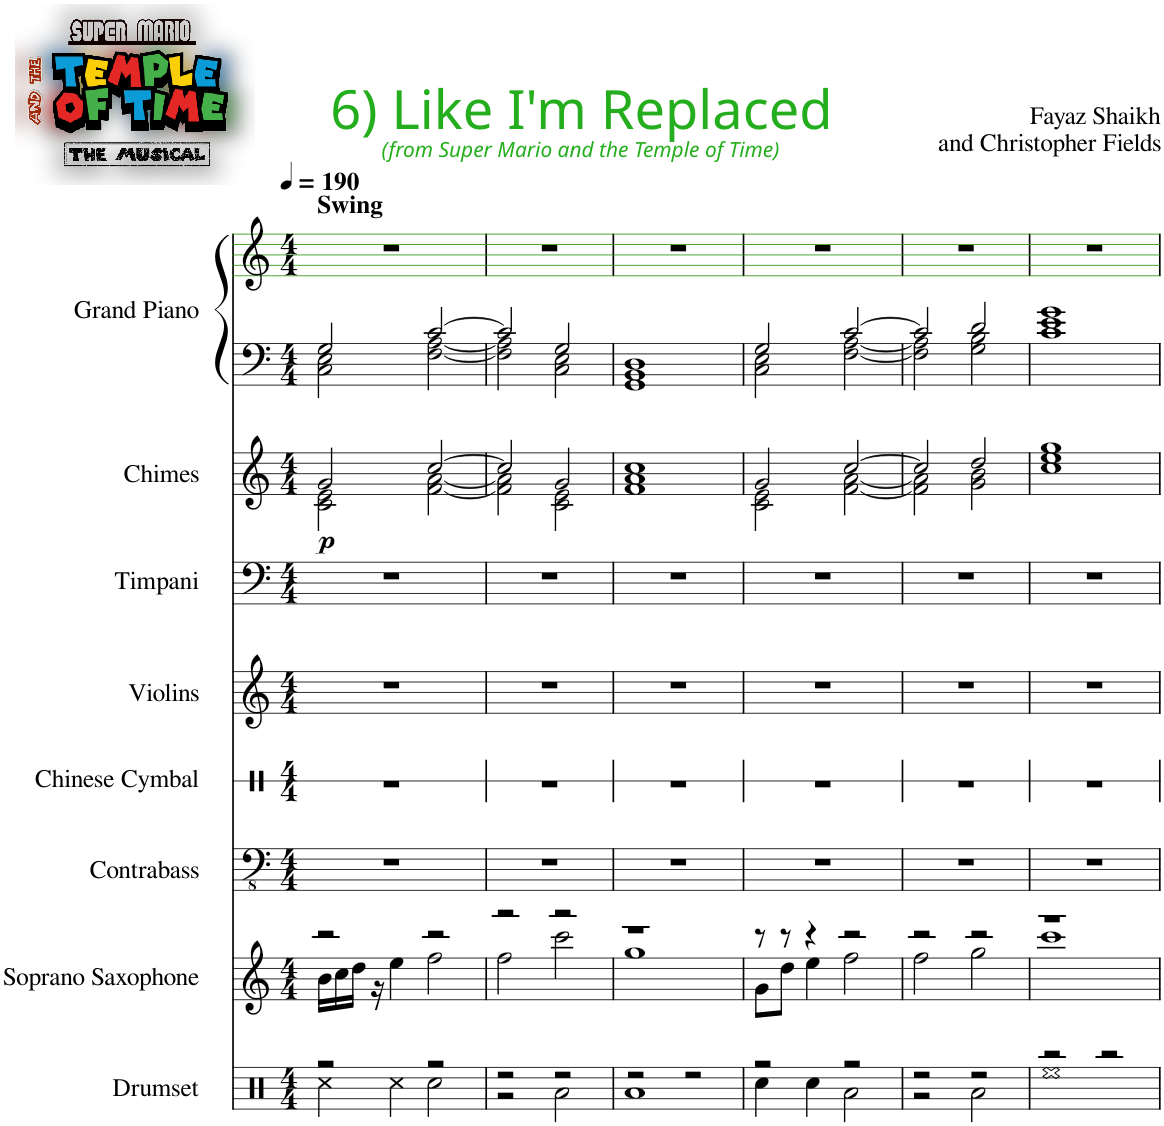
**kern	**kern	**kern	**kern	**kern	**kern	**kern	**dynam	**kern	**kern
*part8	*part7	*part6	*part5	*part4	*part3	*part2	*part2	*part1	*part1
*staff9	*staff8	*staff7	*staff6	*staff5	*staff4	*staff3	*staff3	*staff2	*staff1
*I"Drumset	*I"Soprano Saxophone	*I"Contrabass	*I"Chinese Cymbal	*I"Violins	*I"Timpani	*I"Chimes	*	*I"Grand Piano	*
*I'D. Set	*I'S. Sax.	*I'Cb.	*I'Ch. Cym.	*I'Vlns.	*I'Timp.	*I'Cme.	*	*I'Pno.	*
*	*	*	*stria1	*	*	*	*	*	*stria5
*clefX	*clefG2	*clefFv4	*clefX	*clefG2	*clefF4	*clefG2	*	*clefF4	*clefG2
*	*ITrd1c2	*ITrd7c12	*	*	*	*	*	*	*
*k[]	*k[]	*k[]	*k[]	*k[]	*k[]	*k[]	*	*k[]	*k[]
*M4/4	*M4/4	*M4/4	*M4/4	*M4/4	*M4/4	*M4/4	*	*M4/4	*M4/4
*MM190	*MM190	*MM190	*MM190	*MM190	*MM190	*MM190	*	*MM190	*MM190
=1	=1	=1	=1	=1	=1	=1	=1	=1	=1
*^	*^	*	*	*	*	*^	*	*^	*
!	!	!	!	!	!	!	!	!	!	!	!	!	!LO:TX:a:B:t=Swing
!	!	!	!	!	!	!	!	!	!	!LO:DY:b	!	!	!
2r	4Rcc\	2r	16b\LL	1r	1r	1r	1r	2g/	2c\ 2e\	p	2G/	2C\ 2E\	1r
.	.	.	16cc\	.	.	.	.	.	.	.	.	.	.
.	.	.	16dd\JJ	.	.	.	.	.	.	.	.	.	.
.	.	.	16r	.	.	.	.	.	.	.	.	.	.
.	4Rcc\	.	4ee\	.	.	.	.	.	.	.	.	.	.
2r	2Rcc\	2r	2ff\	.	.	.	.	[2cc/	[2f\ [2a\	.	[2c/	[2F\ [2A\	.
=2	=2	=2	=2	=2	=2	=2	=2	=2	=2	=2	=2	=2	=2
2r	2r	2r	2ff\	1r	1r	1r	1r	2cc/]	2f\] 2a\]	.	2c/]	2F\] 2A\]	1r
2r	2Ra\	2r	2ccc\	.	.	.	.	2g/	2c\ 2e\	.	2G/	2C\ 2E\	.
=3	=3	=3	=3	=3	=3	=3	=3	=3	=3	=3	=3	=3	=3
2r	1Ra	1r	1gg	1r	1r	1r	1r	1cc	1f 1a	.	1D	1GG 1BB	1r
2r	.	.	.	.	.	.	.	.	.	.	.	.	.
=4	=4	=4	=4	=4	=4	=4	=4	=4	=4	=4	=4	=4	=4
2r	4Rcc\	8r	8g\L	1r	1r	1r	1r	2g/	2c\ 2e\	.	2G/	2C\ 2E\	1r
.	.	8r	8dd\J	.	.	.	.	.	.	.	.	.	.
.	4Rcc\	4r	4ee\	.	.	.	.	.	.	.	.	.	.
2r	2Ra\	2r	2ff\	.	.	.	.	[2cc/	[2f\ [2a\	.	[2c/	[2F\ [2A\	.
=5	=5	=5	=5	=5	=5	=5	=5	=5	=5	=5	=5	=5	=5
2r	2r	2r	2ff\	1r	1r	1r	1r	2cc/]	2f\] 2a\]	.	2c/]	2F\] 2A\]	1r
2r	2Ra\	2r	2gg\	.	.	.	.	2dd/	2g\ 2b\	.	2d/	2G\ 2B\	.
=6	=6	=6	=6	=6	=6	=6	=6	=6	=6	=6	=6	=6	=6
2r	1Ree	1r	1ccc	1r	1r	1r	1r	1gg	1cc 1ee	.	1g	1c 1e	1r
2r	.	.	.	.	.	.	.	.	.	.	.	.	.
*v	*v	*	*	*	*	*	*	*v	*v	*	*v	*v	*
*	*v	*v	*	*	*	*	*	*	*	*
=	=	=	=	=	=	=	=	=	=
*-	*-	*-	*-	*-	*-	*-	*-	*-	*-
